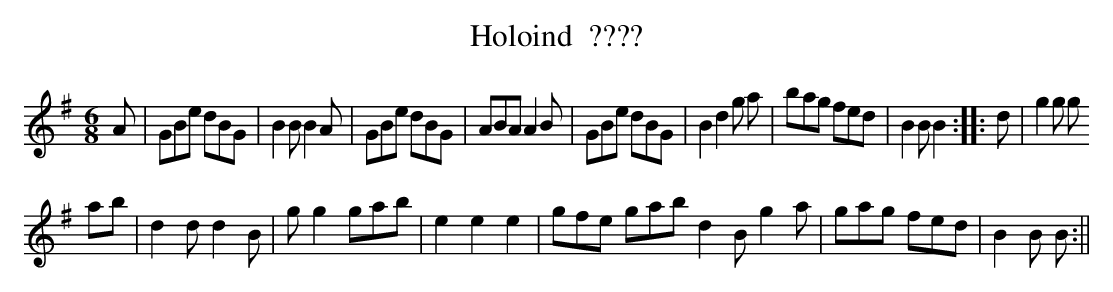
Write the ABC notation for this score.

X:1
T:Holoind  ????
M:6/8
L:1/8
K:G
A|GBe dBG|B2BB2A|GBe dBG|ABAA2B|GBe dBG|B2d2g a|bag fed|B2BB2:||:d|g2g g
ab|d2dd2B|gg2 gab|e2e2e2|gfe gab d2Bg2a|gag fed|B2B B:||
